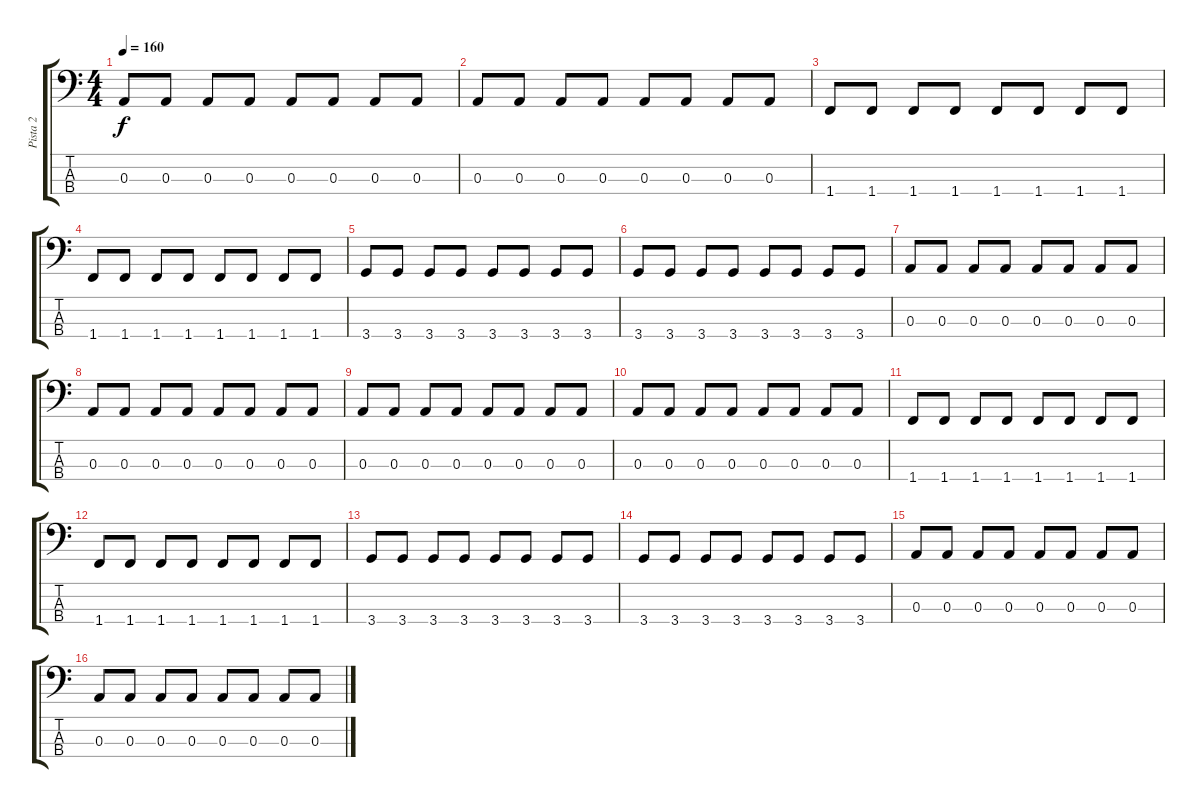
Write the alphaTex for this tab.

\track ("Pista 2" "Pista 2") {instrument electricbassfinger}
\staff {score tabs}
\tuning (G2 D2 A1 E1) {hide}
\ts (4 4)
\tempo 160
\clef f4
\ks c
0.3.8{dy f} 0.3.8 0.3.8 0.3.8 0.3.8 0.3.8 0.3.8 0.3.8 |
0.3.8 0.3.8 0.3.8 0.3.8 0.3.8 0.3.8 0.3.8 0.3.8 |
1.4.8 1.4.8 1.4.8 1.4.8 1.4.8 1.4.8 1.4.8 1.4.8 |
1.4.8 1.4.8 1.4.8 1.4.8 1.4.8 1.4.8 1.4.8 1.4.8 |
3.4.8 3.4.8 3.4.8 3.4.8 3.4.8 3.4.8 3.4.8 3.4.8 |
3.4.8 3.4.8 3.4.8 3.4.8 3.4.8 3.4.8 3.4.8 3.4.8 |
0.3.8 0.3.8 0.3.8 0.3.8 0.3.8 0.3.8 0.3.8 0.3.8 |
0.3.8 0.3.8 0.3.8 0.3.8 0.3.8 0.3.8 0.3.8 0.3.8 |
0.3.8 0.3.8 0.3.8 0.3.8 0.3.8 0.3.8 0.3.8 0.3.8 |
0.3.8 0.3.8 0.3.8 0.3.8 0.3.8 0.3.8 0.3.8 0.3.8 |
1.4.8 1.4.8 1.4.8 1.4.8 1.4.8 1.4.8 1.4.8 1.4.8 |
1.4.8 1.4.8 1.4.8 1.4.8 1.4.8 1.4.8 1.4.8 1.4.8 |
3.4.8 3.4.8 3.4.8 3.4.8 3.4.8 3.4.8 3.4.8 3.4.8 |
3.4.8 3.4.8 3.4.8 3.4.8 3.4.8 3.4.8 3.4.8 3.4.8 |
0.3.8 0.3.8 0.3.8 0.3.8 0.3.8 0.3.8 0.3.8 0.3.8 |
0.3.8 0.3.8 0.3.8 0.3.8 0.3.8 0.3.8 0.3.8 0.3.8
